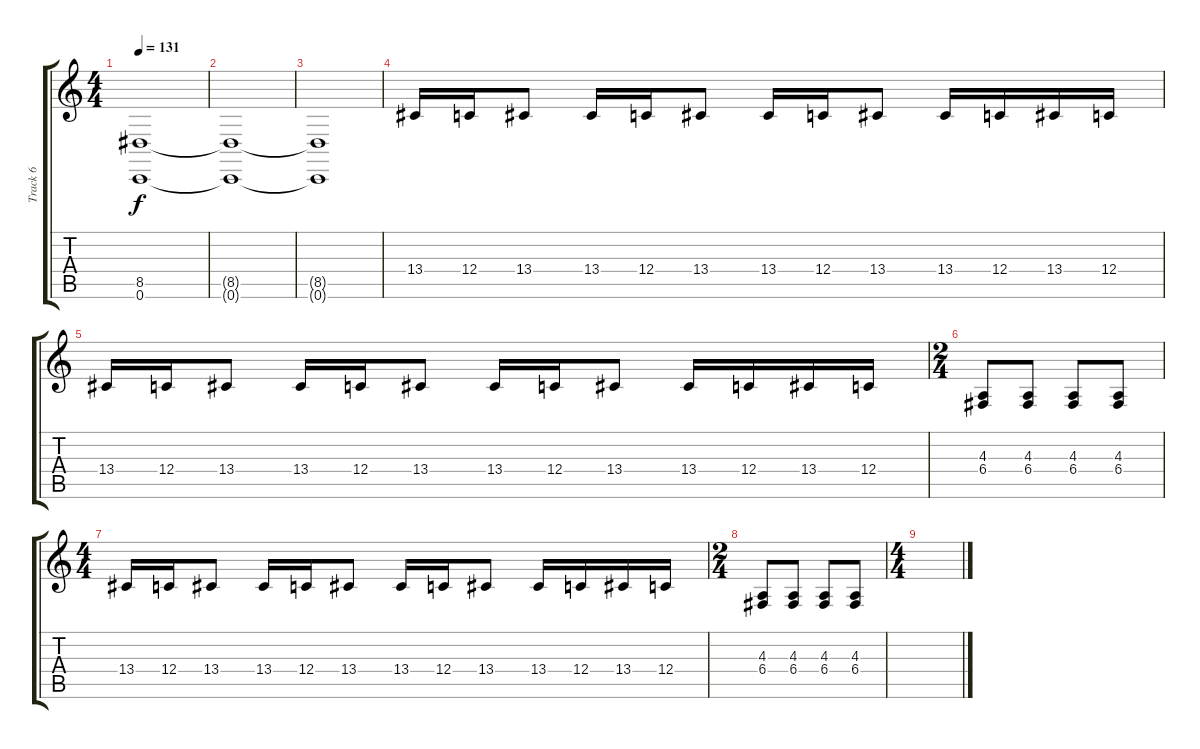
\track ("Track 6" "Track 6") {instrument pad3polysynth}
\staff {score tabs}
\tuning (D4 A3 F3 C3 G2 C2) {hide}
\ts (4 4)
\tempo 131
\clef g2
\ks c
(8.5{t} 0.6{t}).1{dy f} |
(8.5{t} 0.6{t}).1 |
(8.5{t} 0.6{t}).1 |
13.4.16{volume 16 balance 16} 12.4.16 13.4.8 13.4.16 12.4.16 13.4.8 13.4.16 12.4.16 13.4.8 13.4.16 12.4.16 13.4.16 12.4.16 |
13.4.16 12.4.16 13.4.8 13.4.16 12.4.16 13.4.8 13.4.16 12.4.16 13.4.8 13.4.16 12.4.16 13.4.16 12.4.16 |
\ts (2 4)
(4.3 6.4).8 (4.3 6.4).8 (4.3 6.4).8 (4.3 6.4).8 |
\ts (4 4)
13.4.16 12.4.16 13.4.8 13.4.16 12.4.16 13.4.8 13.4.16 12.4.16 13.4.8 13.4.16 12.4.16 13.4.16 12.4.16 |
\ts (2 4)
(4.3 6.4).8 (4.3 6.4).8 (4.3 6.4).8 (4.3 6.4).8 |
\ts (4 4)
